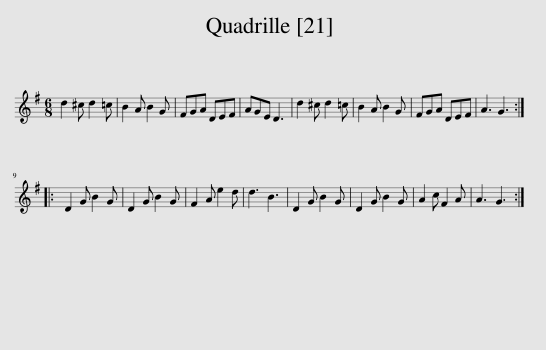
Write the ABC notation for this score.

X:1
L:1/8
M:6/8
I:linebreak $
K:G
V:1 treble
V:1
 d2 ^c d2 =c | B2 A B2 G | FGA DEF | AGE D3 | d2 ^c d2 =c | %5
 B2 A B2 G | FGA DEF | A3 G3 ::$ D2 G B2 G | D2 G B2 G | %10
 F2 A e2 d | d3 B3 | D2 G B2 G | D2 G B2 G | A2 c F2 A | %15
 A3 G3 :| %16
